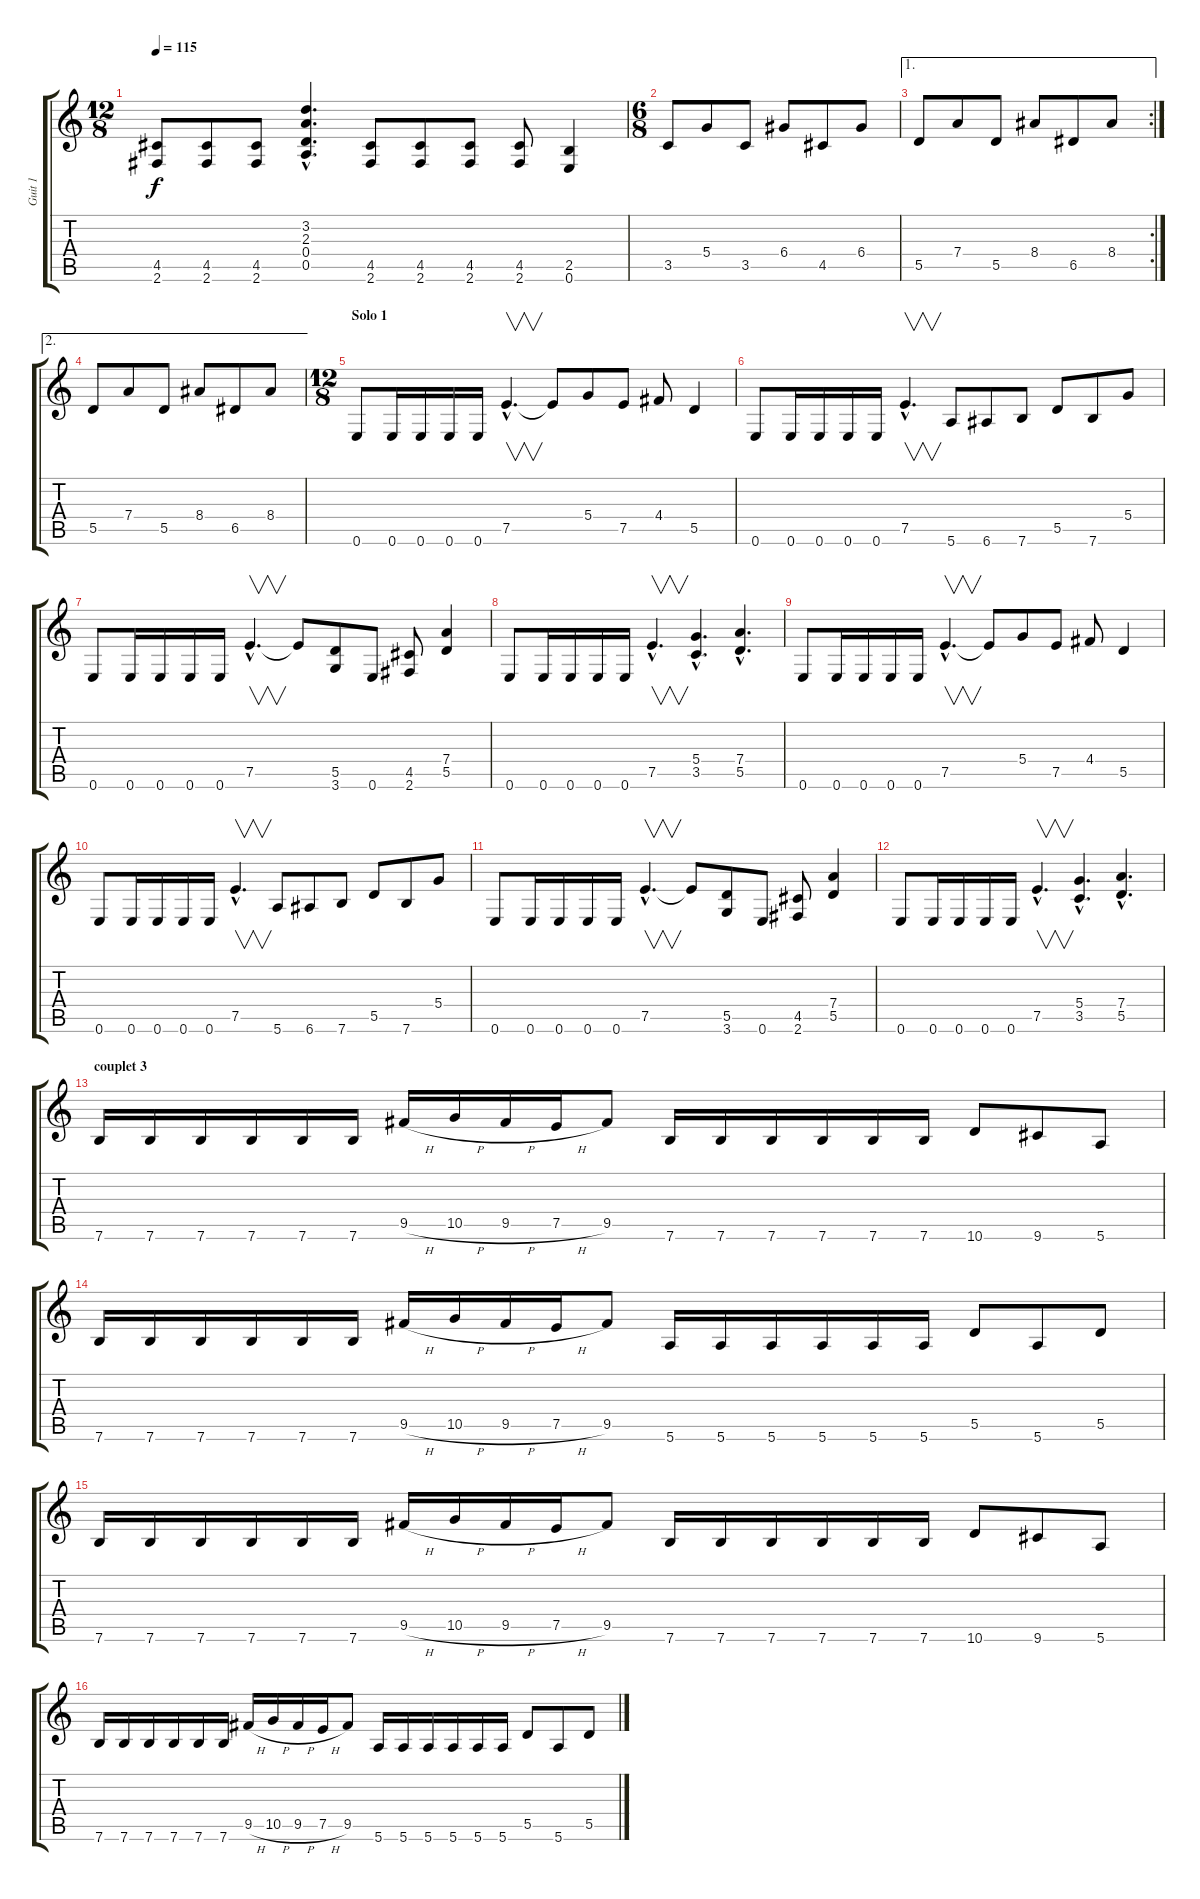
\track ("Guit 1" "Guit 1") {instrument overdrivenguitar}
\staff {score tabs}
\tuning (E4 B3 G3 D3 A2 E2) {hide}
\ts (12 8)
\tempo 115
\clef g2
\ks c
(4.5 2.6).8{dy f} (4.5 2.6).8 (4.5 2.6).8 (3.2{hac} 2.3{hac} 0.4{hac} 0.5{hac}).4{d} (4.5 2.6).8 (4.5 2.6).8 (4.5 2.6).8 (4.5 2.6).8 (2.5 0.6).4 |
\ts (6 8)
3.5.8 5.4.8 3.5.8 6.4.8 4.5.8 6.4.8 |
\ae 1
\rc 2
5.5.8 7.4.8 5.5.8 8.4.8 6.5.8 8.4.8 |
\ae 2
5.5.8 7.4.8 5.5.8 8.4.8 6.5.8 8.4.8 |
\ts (12 8)
\section ("" "Solo 1")
0.6.8 0.6.16 0.6.16 0.6.16 0.6.16 7.5{hac}.4{v d} 7.5{t}.8 5.4.8 7.5.8 4.4.8 5.5.4 |
0.6.8 0.6.16 0.6.16 0.6.16 0.6.16 7.5{hac}.4{v d} 5.6.8 6.6.8 7.6.8 5.5.8 7.6.8 5.4.8 |
0.6.8 0.6.16 0.6.16 0.6.16 0.6.16 7.5{hac}.4{v d} 7.5{t}.8 (5.5 3.6).8 0.6.8 (4.5 2.6).8 (7.4 5.5).4 |
0.6.8 0.6.16 0.6.16 0.6.16 0.6.16 7.5{hac}.4{v d} (5.4{hac} 3.5{hac}).4{d} (7.4{hac} 5.5{hac}).4{d} |
0.6.8 0.6.16 0.6.16 0.6.16 0.6.16 7.5{hac}.4{v d} 7.5{t}.8 5.4.8 7.5.8 4.4.8 5.5.4 |
0.6.8 0.6.16 0.6.16 0.6.16 0.6.16 7.5{hac}.4{v d} 5.6.8 6.6.8 7.6.8 5.5.8 7.6.8 5.4.8 |
0.6.8 0.6.16 0.6.16 0.6.16 0.6.16 7.5{hac}.4{v d} 7.5{t}.8 (5.5 3.6).8 0.6.8 (4.5 2.6).8 (7.4 5.5).4 |
0.6.8 0.6.16 0.6.16 0.6.16 0.6.16 7.5{hac}.4{v d} (5.4{hac} 3.5{hac}).4{d} (7.4{hac} 5.5{hac}).4{d} |
\section ("" "couplet 3")
7.6.16 7.6.16 7.6.16 7.6.16 7.6.16 7.6.16 9.5{h}.16 10.5{h}.16 9.5{h}.16 7.5{h}.16 9.5.8 7.6.16 7.6.16 7.6.16 7.6.16 7.6.16 7.6.16 10.6.8 9.6.8 5.6.8 |
7.6.16 7.6.16 7.6.16 7.6.16 7.6.16 7.6.16 9.5{h}.16 10.5{h}.16 9.5{h}.16 7.5{h}.16 9.5.8 5.6.16 5.6.16 5.6.16 5.6.16 5.6.16 5.6.16 5.5.8 5.6.8 5.5.8 |
7.6.16 7.6.16 7.6.16 7.6.16 7.6.16 7.6.16 9.5{h}.16 10.5{h}.16 9.5{h}.16 7.5{h}.16 9.5.8 7.6.16 7.6.16 7.6.16 7.6.16 7.6.16 7.6.16 10.6.8 9.6.8 5.6.8 |
7.6.16 7.6.16 7.6.16 7.6.16 7.6.16 7.6.16 9.5{h}.16 10.5{h}.16 9.5{h}.16 7.5{h}.16 9.5.8 5.6.16 5.6.16 5.6.16 5.6.16 5.6.16 5.6.16 5.5.8 5.6.8 5.5.8
